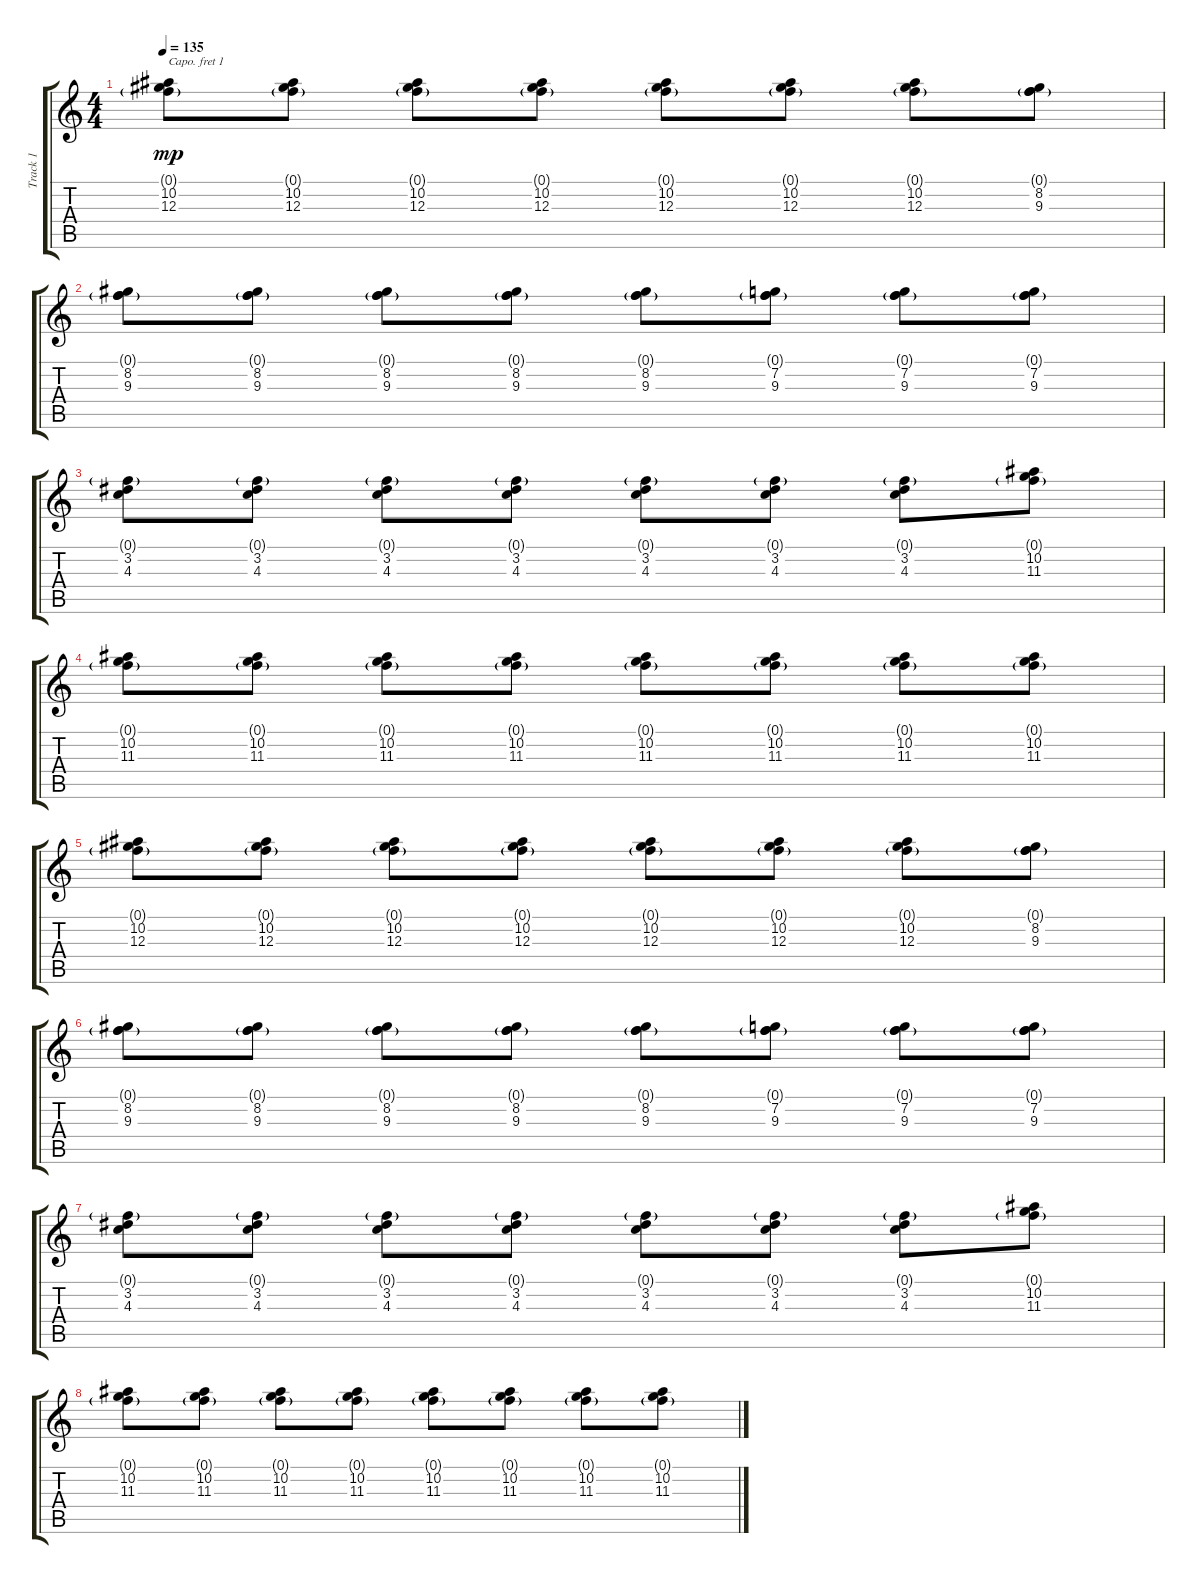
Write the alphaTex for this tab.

\track ("Track 1" "Track 1") {instrument electricguitarmuted}
\staff {score tabs}
\capo 1
\tuning (E4 B3 G3 D3 A2 E2) {hide}
\ts (4 4)
\tempo 135
\clef g2
\ks c
(0.1{g} 10.2 12.3).8{dy mp} (0.1{g} 10.2 12.3).8 (0.1{g} 10.2 12.3).8 (0.1{g} 10.2 12.3).8 (0.1{g} 10.2 12.3).8 (0.1{g} 10.2 12.3).8 (0.1{g} 10.2 12.3).8 (0.1{g} 8.2 9.3).8 |
(0.1{g} 8.2 9.3).8 (0.1{g} 8.2 9.3).8 (0.1{g} 8.2 9.3).8 (0.1{g} 8.2 9.3).8 (0.1{g} 8.2 9.3).8 (0.1{g} 7.2 9.3).8 (0.1{g} 7.2 9.3).8 (0.1{g} 7.2 9.3).8 |
(0.1{g} 3.2 4.3).8 (0.1{g} 3.2 4.3).8 (0.1{g} 3.2 4.3).8 (0.1{g} 3.2 4.3).8 (0.1{g} 3.2 4.3).8 (0.1{g} 3.2 4.3).8 (0.1{g} 3.2 4.3).8 (0.1{g} 10.2 11.3).8 |
(0.1{g} 10.2 11.3).8 (0.1{g} 10.2 11.3).8 (0.1{g} 10.2 11.3).8 (0.1{g} 10.2 11.3).8 (0.1{g} 10.2 11.3).8 (0.1{g} 10.2 11.3).8 (0.1{g} 10.2 11.3).8 (0.1{g} 10.2 11.3).8 |
(0.1{g} 10.2 12.3).8 (0.1{g} 10.2 12.3).8 (0.1{g} 10.2 12.3).8 (0.1{g} 10.2 12.3).8 (0.1{g} 10.2 12.3).8 (0.1{g} 10.2 12.3).8 (0.1{g} 10.2 12.3).8 (0.1{g} 8.2 9.3).8 |
(0.1{g} 8.2 9.3).8 (0.1{g} 8.2 9.3).8 (0.1{g} 8.2 9.3).8 (0.1{g} 8.2 9.3).8 (0.1{g} 8.2 9.3).8 (0.1{g} 7.2 9.3).8 (0.1{g} 7.2 9.3).8 (0.1{g} 7.2 9.3).8 |
(0.1{g} 3.2 4.3).8 (0.1{g} 3.2 4.3).8 (0.1{g} 3.2 4.3).8 (0.1{g} 3.2 4.3).8 (0.1{g} 3.2 4.3).8 (0.1{g} 3.2 4.3).8 (0.1{g} 3.2 4.3).8 (0.1{g} 10.2 11.3).8 |
(0.1{g} 10.2 11.3).8 (0.1{g} 10.2 11.3).8 (0.1{g} 10.2 11.3).8 (0.1{g} 10.2 11.3).8 (0.1{g} 10.2 11.3).8 (0.1{g} 10.2 11.3).8 (0.1{g} 10.2 11.3).8 (0.1{g} 10.2 11.3).8
